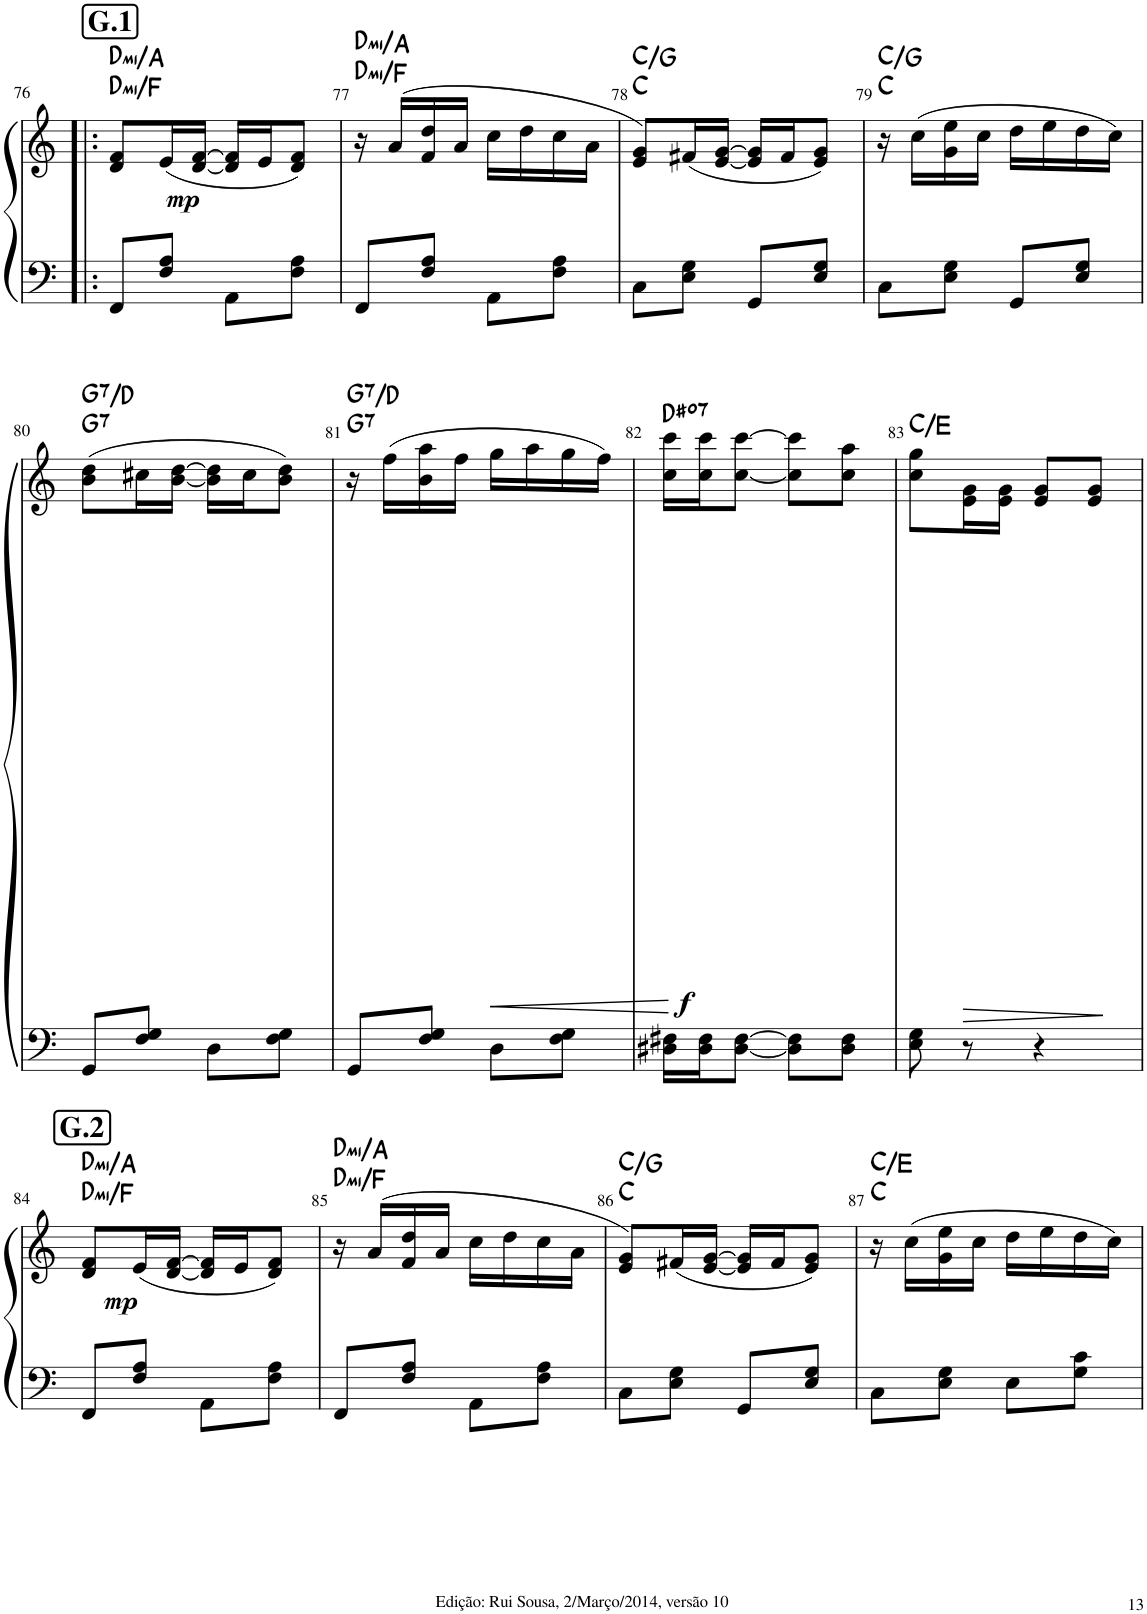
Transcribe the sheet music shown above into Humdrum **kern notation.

**kern	**kern	**dynam	**harte
*part2	*part1	*part1	*part1
*staff2	*staff1	*staff1	*
*I"Piano	*I"Piano	*	*
*I'Pno	*I'Pno	*	*
!!LO:PB:g=z
*clefF4	*clefG2	*	*
*k[]	*k[]	*	*
*M2/4	*M2/4	*	*
=76!|:	=76!|:	=76!|:	=76!|:
!	!LO:TX:a:B:t=G.1	!	!
!	!	!LO:DY:b	!LO:H:n=1:kt=mi
!	!	!	!LO:H:n=2:kt=mi
8FF/L	8d/ 8f/L	mp	D:min/b3 D:min/5
8F/ 8A/J	(16e/L	.	.
.	[16d/ [16f/JJ	.	.
8AA\L	16d/] 16f/]LL	.	.
.	16e/J	.	.
8F\ 8A\J	8d/ 8f/J)	.	.
=77	=77	=77	=77
!	!	!	!LO:H:n=1:kt=mi
!	!	!	!LO:H:n=2:kt=mi
8FF/L	16r	.	D:min/b3 D:min/5
.	(16a/LL	.	.
8F/ 8A/J	16f/ 16dd/	.	.
.	16a/JJ	.	.
8AA\L	16cc\LL	.	.
.	16dd\	.	.
8F\ 8A\J	16cc\	.	.
.	16a\JJ	.	.
=78	=78	=78	=78
8C\L	8e/ 8g/L)	.	C:maj C:maj/5
8E\ 8G\J	(16f#X/L	.	.
.	[16e/ [16g/JJ	.	.
8GG/L	16e/] 16g/]LL	.	.
.	16f#/J	.	.
8E/ 8G/J	8e/ 8g/J)	.	.
=79	=79	=79	=79
8C\L	16r	.	C:maj C:maj/5
.	(16cc\LL	.	.
8E\ 8G\J	16g\ 16ee\	.	.
.	16cc\JJ	.	.
8GG/L	16dd\LL	.	.
.	16ee\	.	.
8E/ 8G/J	16dd\	.	.
.	16cc\JJ)	.	.
!!LO:LB:g=z
=80	=80	=80	=80
!	!	!	!LO:H:n=1:kt=7
!	!	!	!LO:H:n=2:kt=7
8GG/L	(8b\ 8dd\L	.	G:7 G:7/5
8F/ 8G/J	16cc#X\L	.	.
.	[16b\ [16dd\JJ	.	.
8D\L	16b\] 16dd\]LL	.	.
.	16cc#\J	.	.
8F\ 8G\J	8b\ 8dd\J)	.	.
=81	=81	=81	=81
!	!	!	!LO:H:n=1:kt=7
!	!	!	!LO:H:n=2:kt=7
8GG/L	16r	.	G:7 G:7/5
.	(16ff\LL	.	.
8F/ 8G/J	16b\ 16aa\	.	.
.	16ff\JJ	.	.
!	!	!LO:HP:b	!
8D\L	16gg\LL	<	.
.	16aa\	.	.
8F\ 8G\J	16gg\	.	.
.	16ff\JJ)	.	.
.	.	[	.
=82	=82	=82	=82
!	!	!LO:DY:b	!LO:H:kt=7
16D#X\ 16F#X\LL	16cc\ 16ccc\LL	f	D#:dim7
16D#\ 16F#\J	16cc\ 16ccc\J	.	.
[8D#\ [8F#\J	[8cc\ [8ccc\J	.	.
8D#\] 8F#\]L	8cc\] 8ccc\]L	.	.
8D#\ 8F#\J	8cc\ 8aa\J	.	.
=83	=83	=83	=83
8E\ 8G\	8cc\ 8gg\L	.	C:maj/3
!	!	!LO:HP:b	!
8r	16e\ 16g\L	>	.
.	16e\ 16g\JJ	.	.
4r	8e/ 8g/L	.	.
.	8e/ 8g/J	.	.
.	.	]	.
!!LO:LB:g=z
=84	=84	=84	=84
!	!LO:TX:a:B:t=G.2	!	!
!	!	!LO:DY:b	!LO:H:n=1:kt=mi
!	!	!	!LO:H:n=2:kt=mi
8FF/L	8d/ 8f/L	mp	D:min/b3 D:min/5
8F/ 8A/J	(16e/L	.	.
.	[16d/ [16f/JJ	.	.
8AA\L	16d/] 16f/]LL	.	.
.	16e/J	.	.
8F\ 8A\J	8d/ 8f/J)	.	.
=85	=85	=85	=85
!	!	!	!LO:H:n=1:kt=mi
!	!	!	!LO:H:n=2:kt=mi
8FF/L	16r	.	D:min/b3 D:min/5
.	(16a/LL	.	.
8F/ 8A/J	16f/ 16dd/	.	.
.	16a/JJ	.	.
8AA\L	16cc\LL	.	.
.	16dd\	.	.
8F\ 8A\J	16cc\	.	.
.	16a\JJ	.	.
=86	=86	=86	=86
8C\L	8e/ 8g/L)	.	C:maj C:maj/5
8E\ 8G\J	(16f#X/L	.	.
.	[16e/ [16g/JJ	.	.
8GG/L	16e/] 16g/]LL	.	.
.	16f#/J	.	.
8E/ 8G/J	8e/ 8g/J)	.	.
=87	=87	=87	=87
8C\L	16r	.	C:maj C:maj/3
.	(16cc\LL	.	.
8E\ 8G\J	16g\ 16ee\	.	.
.	16cc\JJ	.	.
8E\L	16dd\LL	.	.
.	16ee\	.	.
8G\ 8c\J	16dd\	.	.
.	16cc\JJ)	.	.
=	=	=	=
*-	*-	*-	*-
